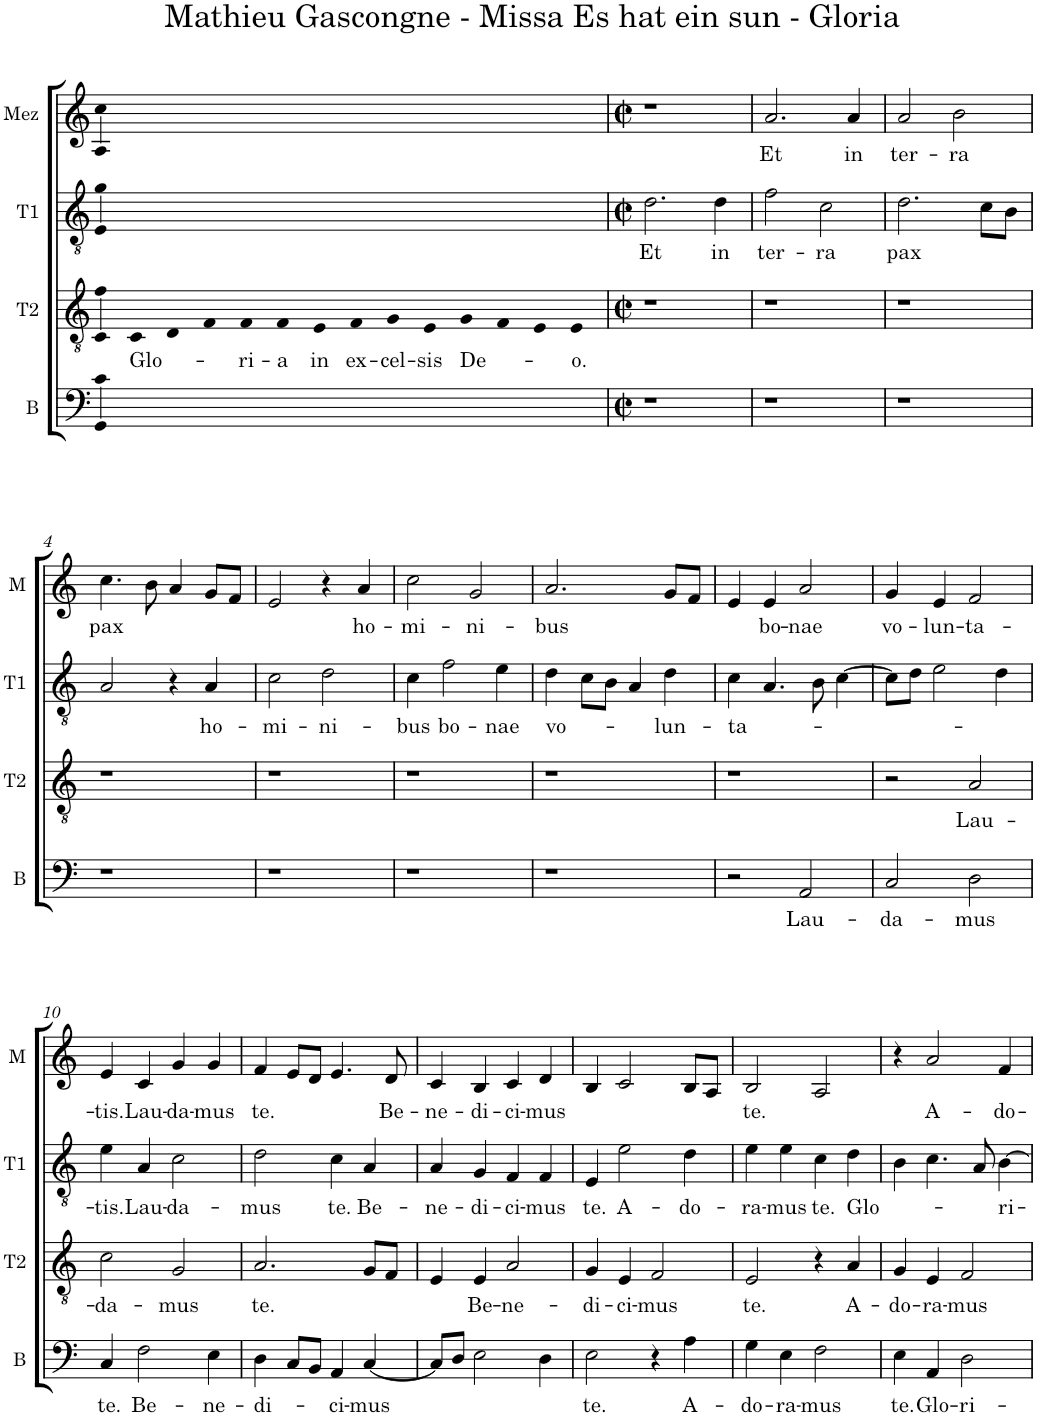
**kern	**text	**kern	**text	**kern	**text	**kern	**text
*part4	*part4	*part3	*part3	*part2	*part2	*part1	*part1
*staff4	*staff4	*staff3	*staff3	*staff2	*staff2	*staff1	*staff1
*I"B	*	*I"T2	*	*I"T1	*	*I"Mez	*
*I'B	*	*I'T2	*	*I'T1	*	*I'M	*
*clefF4	*	*clefGv2	*	*clefGv2	*	*clefG2	*
*	*	*	*	*Trd4c7	*	*	*
*k[]	*	*k[]	*	*k[]	*	*k[]	*
=	=	=	=	=	=	=	=
!	!	!	!	!	!	!LO:TX:a:t=Mathieu Gascongne - Missa Es hat ein sun - Gloria	!
!	!	!	!LO:LY:b	!	!	!	!
4ryy	.	4C	Glo-	4ryy	.	4ryy	.
4ryy	.	4D	.	4ryy	.	4ryy	.
4ryy	.	4F	.	4ryy	.	4ryy	.
!	!	!	!LO:LY:b	!	!	!	!
4ryy	.	4F	-ri-	4ryy	.	4ryy	.
!	!	!	!LO:LY:b	!	!	!	!
4ryy	.	4F	-a	4ryy	.	4ryy	.
!	!	!	!LO:LY:b	!	!	!	!
4ryy	.	4E	in	4ryy	.	4ryy	.
!	!	!	!LO:LY:b	!	!	!	!
4ryy	.	4F	ex-	4ryy	.	4ryy	.
!	!	!	!LO:LY:b	!	!	!	!
4ryy	.	4G	-cel-	4ryy	.	4ryy	.
!	!	!	!LO:LY:b	!	!	!	!
4ryy	.	4E	-sis	4ryy	.	4ryy	.
!	!	!	!LO:LY:b	!	!	!	!
4ryy	.	4G	De-	4ryy	.	4ryy	.
4ryy	.	4F	.	4ryy	.	4ryy	.
4ryy	.	4E	.	4ryy	.	4ryy	.
!	!	!	!LO:LY:b	!	!	!	!
4ryy	.	4E	-o.	4ryy	.	4ryy	.
=1	=1	=1	=1	=1	=1	=1	=1
*M2/2	*	*M2/2	*	*M2/2	*	*M2/2	*
*met(c|)	*	*met(c|)	*	*met(c|)	*	*met(c|)	*
!	!	!	!	!	!LO:LY:b	!	!
1r	.	1r	.	2.d\	Et	1r	.
!	!	!	!	!	!LO:LY:b	!	!
.	.	.	.	4d\	in	.	.
=2	=2	=2	=2	=2	=2	=2	=2
!	!	!	!	!	!LO:LY:b	!	!LO:LY:b
1r	.	1r	.	2f\	ter-	2.a/	Et
!	!	!	!	!	!LO:LY:b	!	!
.	.	.	.	2c\	-ra	.	.
!	!	!	!	!	!	!	!LO:LY:b
.	.	.	.	.	.	4a/	in
=3	=3	=3	=3	=3	=3	=3	=3
!	!	!	!	!	!LO:LY:b	!	!LO:LY:b
1r	.	1r	.	2.d\	pax	2a/	ter-
!	!	!	!	!	!	!	!LO:LY:b
.	.	.	.	.	.	2b\	-ra
.	.	.	.	8c\L	.	.	.
.	.	.	.	8B\J	.	.	.
!!LO:LB:g=z
=4	=4	=4	=4	=4	=4	=4	=4
!	!	!	!	!	!	!	!LO:LY:b
1r	.	1r	.	2A/	.	4.cc\	pax
.	.	.	.	.	.	8b\	.
.	.	.	.	4r	.	4a/	.
!	!	!	!	!	!LO:LY:b	!	!
.	.	.	.	4A/	ho-	8g/L	.
.	.	.	.	.	.	8f/J	.
=5	=5	=5	=5	=5	=5	=5	=5
!	!	!	!	!	!LO:LY:b	!	!
1r	.	1r	.	2c\	-mi-	2e/	.
!	!	!	!	!	!LO:LY:b	!	!
.	.	.	.	2d\	-ni-	4r	.
!	!	!	!	!	!	!	!LO:LY:b
.	.	.	.	.	.	4a/	ho-
=6	=6	=6	=6	=6	=6	=6	=6
!	!	!	!	!	!LO:LY:b	!	!LO:LY:b
1r	.	1r	.	4c\	-bus	2cc\	-mi-
!	!	!	!	!	!LO:LY:b	!	!
.	.	.	.	2f\	bo-	.	.
!	!	!	!	!	!	!	!LO:LY:b
.	.	.	.	.	.	2g/	-ni-
!	!	!	!	!	!LO:LY:b	!	!
.	.	.	.	4e\	-nae	.	.
=7	=7	=7	=7	=7	=7	=7	=7
!	!	!	!	!	!LO:LY:b	!	!LO:LY:b
1r	.	1r	.	4d\	vo-	2.a/	-bus
.	.	.	.	8c\L	.	.	.
.	.	.	.	8B\J	.	.	.
.	.	.	.	4A/	.	.	.
!	!	!	!	!	!LO:LY:b	!	!
.	.	.	.	4d\	-lun-	8g/L	.
.	.	.	.	.	.	8f/J	.
=8	=8	=8	=8	=8	=8	=8	=8
!	!	!	!	!	!LO:LY:b	!	!
2r	.	1r	.	4c\	-ta-	4e/	.
!	!	!	!	!	!	!	!LO:LY:b
.	.	.	.	4.A/	.	4e/	bo-
!	!LO:LY:b	!	!	!	!	!	!LO:LY:b
2AA/	Lau-	.	.	.	.	2a/	-nae
.	.	.	.	8B\	.	.	.
.	.	.	.	[4c\	.	.	.
=9	=9	=9	=9	=9	=9	=9	=9
!	!LO:LY:b	!	!	!	!	!	!LO:LY:b
2C/	-da-	2r	.	8c\L]	.	4g/	vo-
.	.	.	.	8d\J	.	.	.
!	!	!	!	!	!	!	!LO:LY:b
.	.	.	.	2e\	.	4e/	-lun-
!	!LO:LY:b	!	!LO:LY:b	!	!	!	!LO:LY:b
2D\	-mus	2A/	Lau-	.	.	2f/	-ta-
.	.	.	.	4d\	.	.	.
!!LO:LB:g=z
=10	=10	=10	=10	=10	=10	=10	=10
!	!LO:LY:b	!	!LO:LY:b	!	!LO:LY:b	!	!LO:LY:b
4C/	te.	2c\	-da-	4e\	-tis.	4e/	-tis.
!	!LO:LY:b	!	!	!	!LO:LY:b	!	!LO:LY:b
2F\	Be-	.	.	4A/	Lau-	4c/	Lau-
!	!	!	!LO:LY:b	!	!LO:LY:b	!	!LO:LY:b
.	.	2G/	-mus	2c\	-da-	4g/	-da-
!	!LO:LY:b	!	!	!	!	!	!LO:LY:b
4E\	-ne-	.	.	.	.	4g/	-mus
=11	=11	=11	=11	=11	=11	=11	=11
!	!LO:LY:b	!	!LO:LY:b	!	!LO:LY:b	!	!LO:LY:b
4D\	-di-	2.A/	te.	2d\	-mus	4f/	te.
8C/L	.	.	.	.	.	8e/L	.
8BB/J	.	.	.	.	.	8d/J	.
!	!LO:LY:b	!	!	!	!LO:LY:b	!	!
4AA/	-ci-	.	.	4c\	te.	4.e/	.
!	!LO:LY:b	!	!	!	!LO:LY:b	!	!
[4C/	-mus	8G/L	.	4A/	Be-	.	.
!	!	!	!	!	!	!	!LO:LY:b
.	.	8F/J	.	.	.	8d/	Be-
=12	=12	=12	=12	=12	=12	=12	=12
!	!	!	!	!	!LO:LY:b	!	!LO:LY:b
8C/L]	.	4E/	.	4A/	-ne-	4c/	-ne-
8D/J	.	.	.	.	.	.	.
!	!	!	!LO:LY:b	!	!LO:LY:b	!	!LO:LY:b
2E\	.	4E/	Be-	4G/	-di-	4B/	-di-
!	!	!	!LO:LY:b	!	!LO:LY:b	!	!LO:LY:b
.	.	2A/	-ne-	4F/	-ci-	4c/	-ci-
!	!	!	!	!	!LO:LY:b	!	!LO:LY:b
4D\	.	.	.	4F/	-mus	4d/	-mus
=13	=13	=13	=13	=13	=13	=13	=13
!	!LO:LY:b	!	!LO:LY:b	!	!LO:LY:b	!	!
2E\	te.	4G/	-di-	4E/	te.	4B/	.
!	!	!	!LO:LY:b	!	!LO:LY:b	!	!
.	.	4E/	-ci-	2e\	A-	2c/	.
!	!	!	!LO:LY:b	!	!	!	!
4r	.	2F/	-mus	.	.	.	.
!	!LO:LY:b	!	!	!	!LO:LY:b	!	!
4A\	A-	.	.	4d\	-do-	8B/L	.
.	.	.	.	.	.	8A/J	.
=14	=14	=14	=14	=14	=14	=14	=14
!	!LO:LY:b	!	!LO:LY:b	!	!LO:LY:b	!	!LO:LY:b
4G\	-do-	2E/	te.	4e\	-ra-	2B/	te.
!	!LO:LY:b	!	!	!	!LO:LY:b	!	!
4E\	-ra-	.	.	4e\	-mus	.	.
!	!LO:LY:b	!	!	!	!LO:LY:b	!	!
2F\	-mus	4r	.	4c\	te.	2A/	.
!	!	!	!LO:LY:b	!	!LO:LY:b	!	!
.	.	4A/	A-	4d\	Glo-	.	.
=15	=15	=15	=15	=15	=15	=15	=15
!	!LO:LY:b	!	!LO:LY:b	!	!	!	!
4E\	te.	4G/	-do-	4B\	.	4r	.
!	!LO:LY:b	!	!LO:LY:b	!	!	!	!LO:LY:b
4AA/	Glo-	4E/	-ra-	4.c\	.	2a/	A-
!	!LO:LY:b	!	!LO:LY:b	!	!	!	!
2D\	-ri-	2F/	-mus	.	.	.	.
.	.	.	.	8A/	.	.	.
!	!	!	!	!	!LO:LY:b	!	!LO:LY:b
.	.	.	.	[4B\	-ri-	4f/	-do-
=	=	=	=	=	=	=	=
*-	*-	*-	*-	*-	*-	*-	*-
